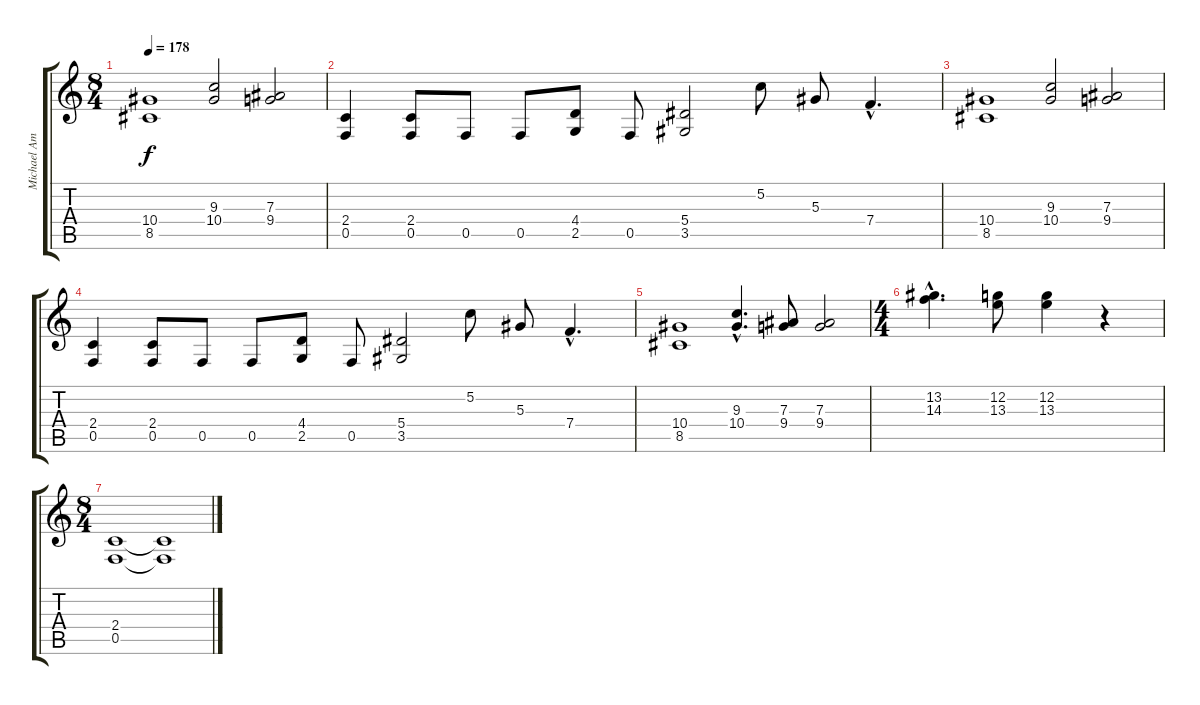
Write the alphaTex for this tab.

\track ("Michael Amott" "Michael Am") {instrument distortionguitar}
\staff {score tabs}
\tuning (C4 G3 Eb3 Bb2 F2 C2) {hide}
\ts (8 4)
\tempo 178
\clef g2
\ks c
(10.4 8.5).1{dy f} (9.3 10.4).2 (7.3 9.4).2 |
(2.4 0.5).4 (2.4 0.5).8 0.5.8 0.5.8 (4.4 2.5).8 0.5.8 (5.4 3.5).2 5.2.8 5.3.8 7.4{hac}.4{d} |
(10.4 8.5).1 (9.3 10.4).2 (7.3 9.4).2 |
(2.4 0.5).4 (2.4 0.5).8 0.5.8 0.5.8 (4.4 2.5).8 0.5.8 (5.4 3.5).2 5.2.8 5.3.8 7.4{hac}.4{d} |
(10.4 8.5).1 (9.3{hac} 10.4{hac}).4{d} (7.3 9.4).8 (7.3 9.4).2 |
\ts (4 4)
(13.2{hac} 14.3{hac}).4{d} (12.2 13.3).8 (12.2 13.3).4 r.4 |
\ts (8 4)
(2.4 0.5).1 (2.4{t} 0.5{t}).1
